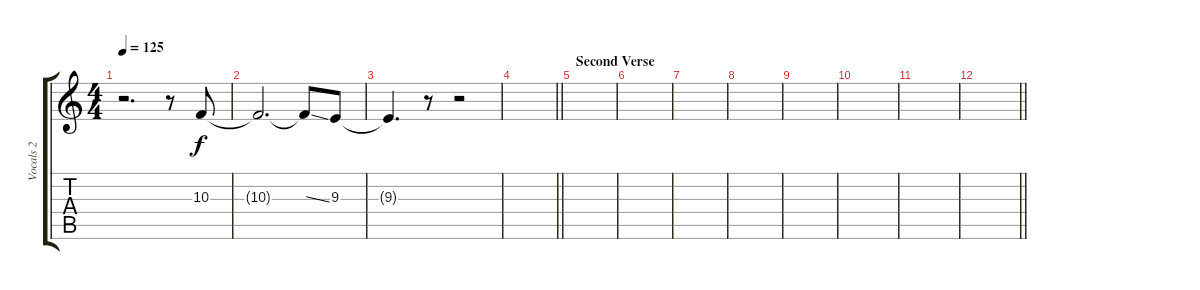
\track ("Vocals 2" "Vocals 2") {instrument lead2sawtooth}
\staff {score tabs}
\tuning (E4 B3 G3 D3 A2 E2) {hide}
\ts (4 4)
\tempo 125
\clef g2
\ks c
r.2{d dy f} r.8 10.3.8 |
10.3{t}.2{d} 10.3{ss t}.8 9.3.8 |
9.3{t}.4{d} r.8 r.2 |
\barLineRight lightlight
|
\section ("" "Second Verse")
|
|
|
|
|
|
|
\barLineRight lightlight
